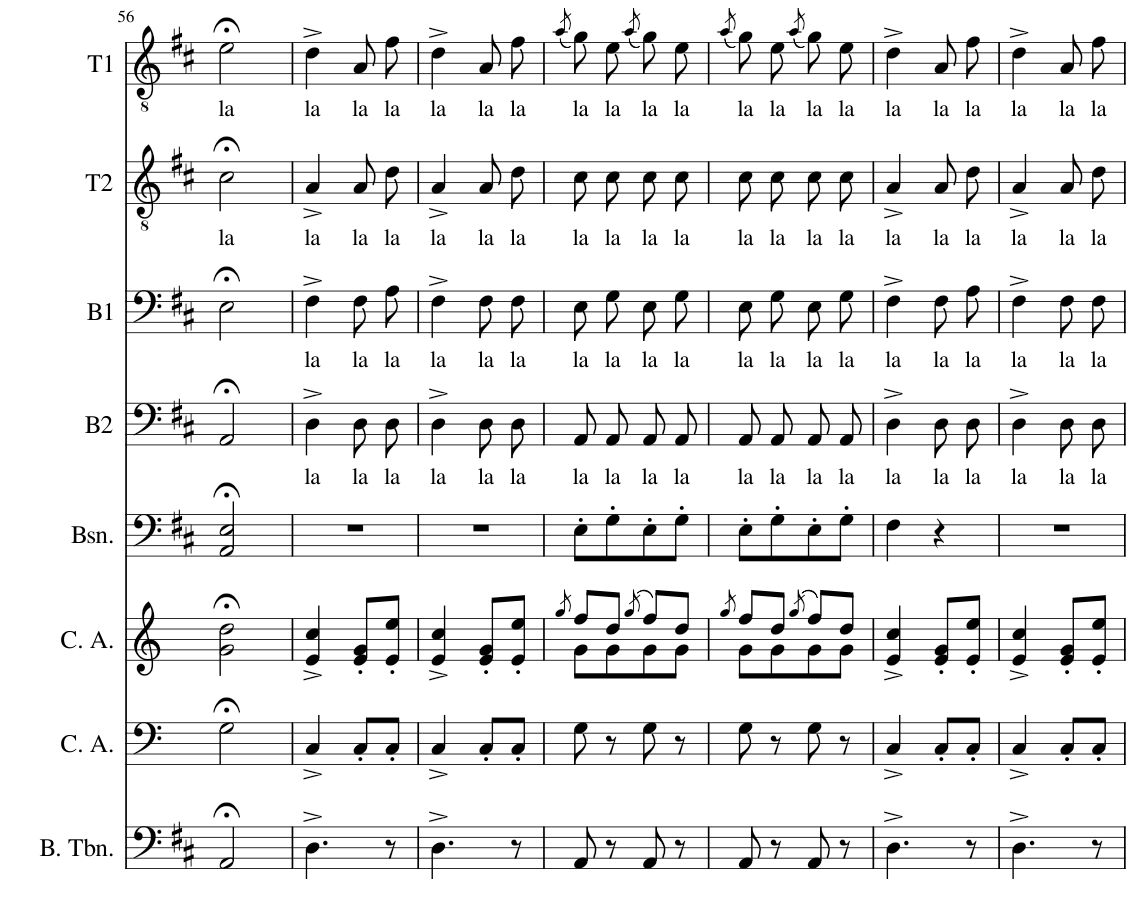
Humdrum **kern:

**kern	**kern	**kern	**kern	**kern	**text	**kern	**text	**kern	**text	**kern	**text
*part8	*part7	*part6	*part5	*part4	*part4	*part3	*part3	*part2	*part2	*part1	*part1
*staff8	*staff7	*staff6	*staff5	*staff4	*staff4	*staff3	*staff3	*staff2	*staff2	*staff1	*staff1
*I"Trombone basse	*I"Cor anglais	*I"Cor anglais	*I"Basson	*I"B2	*	*I"B1	*	*I"T2	*	*I"T1	*
*	*I'C. A.	*I'C. A.	*I'Bsn.	*I'B2	*	*I'B1	*	*I'T2	*	*I'T1	*
!!LO:PB:g=z
*clefF4	*clefF4	*clefG2	*clefF4	*clefF4	*	*clefF4	*	*clefGv2	*	*clefGv2	*
*	*Trd6c10	*Trd6c10	*	*	*	*	*	*	*	*	*
*k[f#c#]	*k[]	*k[]	*k[f#c#]	*k[f#c#]	*	*k[f#c#]	*	*k[f#c#]	*	*k[f#c#]	*
*M2/4	*M2/4	*M2/4	*M2/4	*M2/4	*	*M2/4	*	*M2/4	*	*M2/4	*
=56	=56	=56	=56	=56	=56	=56	=56	=56	=56	=56	=56
!	!	!	!	!	!	!	!	!	!LO:LY:b	!	!LO:LY:b
2AA;</	2G;<\	2g\;< 2dd\;<	2AA/;< 2E/;<	2AA;</	.	2E;<\	.	2c#;<\	la	2e;<\	la
=57	=57	=57	=57	=57	=57	=57	=57	=57	=57	=57	=57
!	!	!	!	!	!LO:LY:b	!	!LO:LY:b	!	!LO:LY:b	!	!LO:LY:b
4.D^\	4C^/	4e/^ 4cc/^	2r	4D^\	la	4F#^\	la	4A^/	la	4d^\	la
!	!	!	!	!	!LO:LY:b	!	!LO:LY:b	!	!LO:LY:b	!	!LO:LY:b
.	8C'/L	8e/' 8g/'L	.	8D\L	la	8F#\L	la	8A\L	la	8A\L	la
!	!	!	!	!	!LO:LY:b	!	!LO:LY:b	!	!LO:LY:b	!	!LO:LY:b
8r	8C'/J	8e/' 8ee/'J	.	8D\J	la	8A\J	la	8d\J	la	8f#\J	la
=58	=58	=58	=58	=58	=58	=58	=58	=58	=58	=58	=58
!	!	!	!	!	!LO:LY:b	!	!LO:LY:b	!	!LO:LY:b	!	!LO:LY:b
4.D^\	4C^/	4e/^ 4cc/^	2r	4D^\	la	4F#^\	la	4A^/	la	4d^\	la
!	!	!	!	!	!LO:LY:b	!	!LO:LY:b	!	!LO:LY:b	!	!LO:LY:b
.	8C'/L	8e/' 8g/'L	.	8D\L	la	8F#\L	la	8A\L	la	8A\L	la
!	!	!	!	!	!LO:LY:b	!	!LO:LY:b	!	!LO:LY:b	!	!LO:LY:b
8r	8C'/J	8e/' 8ee/'J	.	8D\J	la	8F#\J	la	8d\J	la	8f#\J	la
=59	=59	=59	=59	=59	=59	=59	=59	=59	=59	=59	=59
.	.	8qgg/	.	.	.	.	.	.	.	(8qa/	.
*	*	*^	*	*	*	*	*	*	*	*	*
!	!	!	!	!	!	!LO:LY:b	!	!LO:LY:b	!	!LO:LY:b	!	!LO:LY:b
8AA/	8G\	8ff/L	8g\L	8E'\L	8AA/L	la	8E\L	la	8c#\L	la	8g\L)	la
!	!	!	!	!	!	!LO:LY:b	!	!LO:LY:b	!	!LO:LY:b	!	!LO:LY:b
8r	8r	8dd/J	8g\	8G'\	8AA/J	la	8G\J	la	8c#\J	la	8e\J	la
.	.	(8qgg/	.	.	.	.	.	.	.	.	(8qa/	.
!	!	!	!	!	!	!LO:LY:b	!	!LO:LY:b	!	!LO:LY:b	!	!LO:LY:b
8AA/	8G\	8ff/L)	8g\	8E'\	8AA/L	la	8E\L	la	8c#\L	la	8g\L)	la
!	!	!	!	!	!	!LO:LY:b	!	!LO:LY:b	!	!LO:LY:b	!	!LO:LY:b
8r	8r	8dd/J	8g\J	8G'\J	8AA/J	la	8G\J	la	8c#\J	la	8e\J	la
=60	=60	=60	=60	=60	=60	=60	=60	=60	=60	=60	=60	=60
.	.	8qgg/	.	.	.	.	.	.	.	.	(8qa/	.
!	!	!	!	!	!	!LO:LY:b	!	!LO:LY:b	!	!LO:LY:b	!	!LO:LY:b
8AA/	8G\	8ff/L	8g\L	8E'\L	8AA/L	la	8E\L	la	8c#\L	la	8g\L)	la
!	!	!	!	!	!	!LO:LY:b	!	!LO:LY:b	!	!LO:LY:b	!	!LO:LY:b
8r	8r	8dd/J	8g\	8G'\	8AA/J	la	8G\J	la	8c#\J	la	8e\J	la
.	.	(8qgg/	.	.	.	.	.	.	.	.	(8qa/	.
!	!	!	!	!	!	!LO:LY:b	!	!LO:LY:b	!	!LO:LY:b	!	!LO:LY:b
8AA/	8G\	8ff/L)	8g\	8E'\	8AA/L	la	8E\L	la	8c#\L	la	8g\L)	la
!	!	!	!	!	!	!LO:LY:b	!	!LO:LY:b	!	!LO:LY:b	!	!LO:LY:b
8r	8r	8dd/J	8g\J	8G'\J	8AA/J	la	8G\J	la	8c#\J	la	8e\J	la
=61	=61	=61	=61	=61	=61	=61	=61	=61	=61	=61	=61	=61
!	!	!	!	!	!	!LO:LY:b	!	!LO:LY:b	!	!LO:LY:b	!	!LO:LY:b
*	*	*v	*v	*	*	*	*	*	*	*	*	*
4.D^\	4C^/	4e/^ 4cc/^	4F#\	4D^\	la	4F#^\	la	4A^/	la	4d^\	la
!	!	!	!	!	!LO:LY:b	!	!LO:LY:b	!	!LO:LY:b	!	!LO:LY:b
.	8C'/L	8e/' 8g/'L	4r	8D\L	la	8F#\L	la	8A\L	la	8A\L	la
!	!	!	!	!	!LO:LY:b	!	!LO:LY:b	!	!LO:LY:b	!	!LO:LY:b
8r	8C'/J	8e/' 8ee/'J	.	8D\J	la	8A\J	la	8d\J	la	8f#\J	la
=62	=62	=62	=62	=62	=62	=62	=62	=62	=62	=62	=62
!	!	!	!	!	!LO:LY:b	!	!LO:LY:b	!	!LO:LY:b	!	!LO:LY:b
4.D^\	4C^/	4e/^ 4cc/^	2r	4D^\	la	4F#^\	la	4A^/	la	4d^\	la
!	!	!	!	!	!LO:LY:b	!	!LO:LY:b	!	!LO:LY:b	!	!LO:LY:b
.	8C'/L	8e/' 8g/'L	.	8D\L	la	8F#\L	la	8A\L	la	8A\L	la
!	!	!	!	!	!LO:LY:b	!	!LO:LY:b	!	!LO:LY:b	!	!LO:LY:b
8r	8C'/J	8e/' 8ee/'J	.	8D\J	la	8F#\J	la	8d\J	la	8f#\J	la
=	=	=	=	=	=	=	=	=	=	=	=
*-	*-	*-	*-	*-	*-	*-	*-	*-	*-	*-	*-
